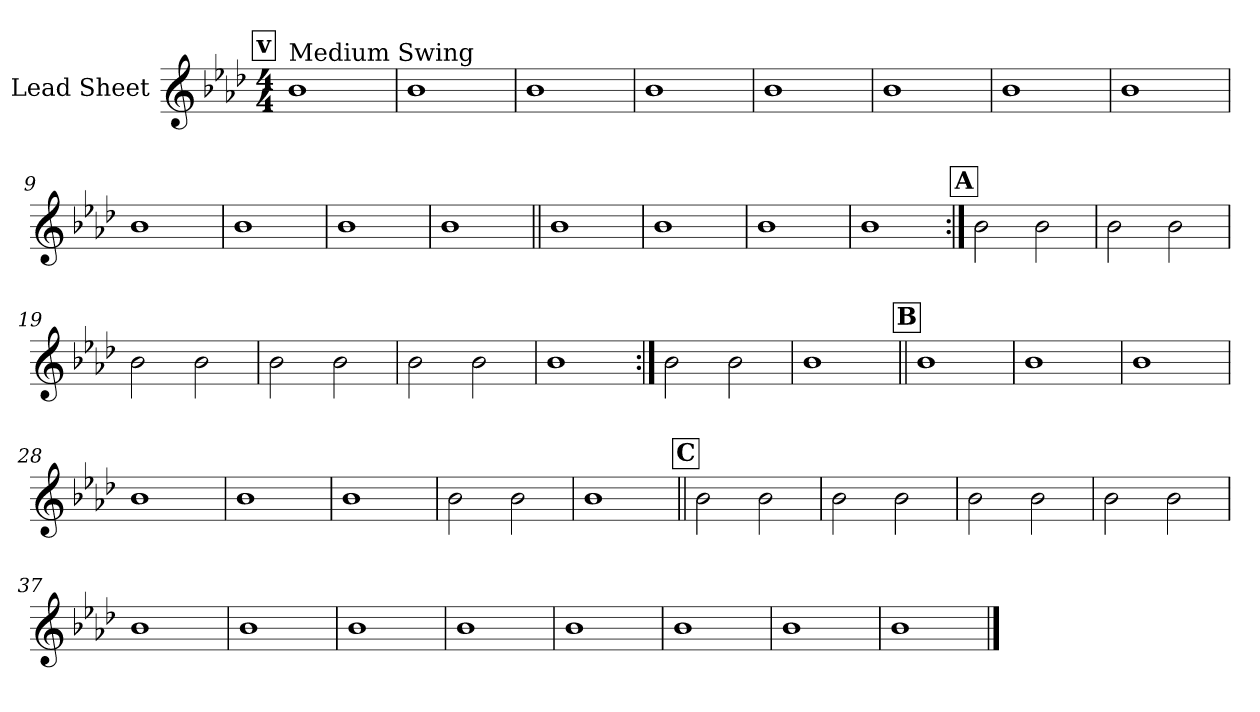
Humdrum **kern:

**kern
*part1
*staff1
*I"Lead Sheet
*clefG2
*k[b-e-a-d-]
*f:
*M4/4
!!LO:REH:place=s1:a:fs=14:t=v
=1
!LO:TX:a:t=Medium Swing
1b-
=2
1b-
=3
1b-
=4
1b-
!!LO:LB:g=z
=5
1b-
=6
1b-
=7
1b-
=8
1b-
!!LO:LB:g=z
=9
1b-
=10
1b-
=11
1b-
=12
1b-
!!LO:LB:g=z
=13||
1b-
=14
1b-
=15
1b-
=16
1b-
!!LO:LB:g=z
!!LO:REH:place=s1:a:fs=14:t=A
=17:|!
2b-\
2b-\
=18
2b-\
2b-\
=19
2b-\
2b-\
=20
2b-\
2b-\
!!LO:LB:g=z
=21
2b-\
2b-\
=22
1b-
=23:|!
2b-\
2b-\
=24
1b-
!!LO:LB:g=z
!!LO:REH:place=s1:a:fs=14:t=B
=25||
1b-
=26
1b-
=27
1b-
=28
1b-
!!LO:LB:g=z
=29
1b-
=30
1b-
=31
2b-\
2b-\
=32
1b-
!!LO:LB:g=z
!!LO:REH:place=s1:a:fs=14:t=C
=33||
2b-\
2b-\
=34
2b-\
2b-\
=35
2b-\
2b-\
=36
2b-\
2b-\
!!LO:LB:g=z
=37
1b-
=38
1b-
=39
1b-
=40
1b-
=41
1b-
=42
1b-
=43
1b-
=44
1b-
==
*-
